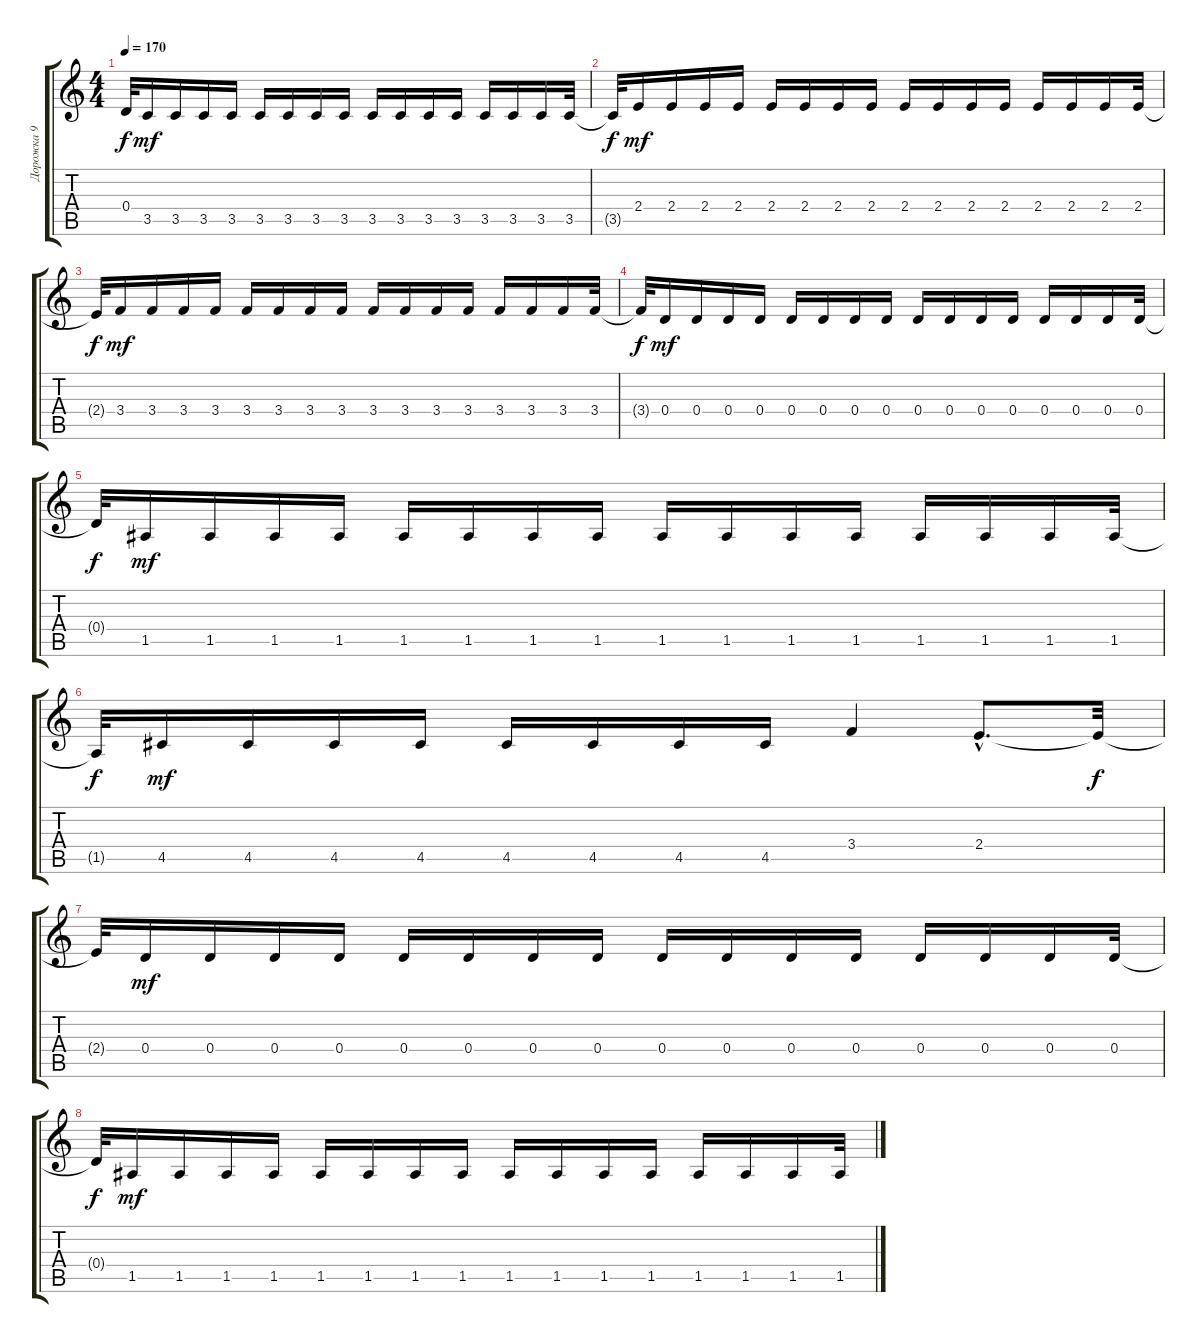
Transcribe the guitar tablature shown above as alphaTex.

\track ("Дорожка 9" "Дорожка 9") {instrument overdrivenguitar}
\staff {score tabs}
\tuning (E4 B3 G3 D3 A2 E2) {hide}
\ts (4 4)
\tempo 170
\clef g2
\ks c
0.4{t}.32{dy f} 3.5.16{dy mf} 3.5.16 3.5.16 3.5.16 3.5.16 3.5.16 3.5.16 3.5.16 3.5.16 3.5.16 3.5.16 3.5.16 3.5.16 3.5.16 3.5.16 3.5.32 |
3.5{t}.32{dy f} 2.4.16{dy mf} 2.4.16 2.4.16 2.4.16 2.4.16 2.4.16 2.4.16 2.4.16 2.4.16 2.4.16 2.4.16 2.4.16 2.4.16 2.4.16 2.4.16 2.4.32 |
2.4{t}.32{dy f} 3.4.16{dy mf} 3.4.16 3.4.16 3.4.16 3.4.16 3.4.16 3.4.16 3.4.16 3.4.16 3.4.16 3.4.16 3.4.16 3.4.16 3.4.16 3.4.16 3.4.32 |
3.4{t}.32{dy f} 0.4.16{dy mf} 0.4.16 0.4.16 0.4.16 0.4.16 0.4.16 0.4.16 0.4.16 0.4.16 0.4.16 0.4.16 0.4.16 0.4.16 0.4.16 0.4.16 0.4.32 |
0.4{t}.32{dy f} 1.5.16{dy mf} 1.5.16 1.5.16 1.5.16 1.5.16 1.5.16 1.5.16 1.5.16 1.5.16 1.5.16 1.5.16 1.5.16 1.5.16 1.5.16 1.5.16 1.5.32 |
1.5{t}.32{dy f} 4.5.16{dy mf} 4.5.16 4.5.16 4.5.16 4.5.16 4.5.16 4.5.16 4.5.16 3.4.4 2.4{hac}.8{d} 2.4{t}.32{dy f} |
2.4{t}.32 0.4.16{dy mf} 0.4.16 0.4.16 0.4.16 0.4.16 0.4.16 0.4.16 0.4.16 0.4.16 0.4.16 0.4.16 0.4.16 0.4.16 0.4.16 0.4.16 0.4.32 |
0.4{t}.32{dy f} 1.5.16{dy mf} 1.5.16 1.5.16 1.5.16 1.5.16 1.5.16 1.5.16 1.5.16 1.5.16 1.5.16 1.5.16 1.5.16 1.5.16 1.5.16 1.5.16 1.5.32
